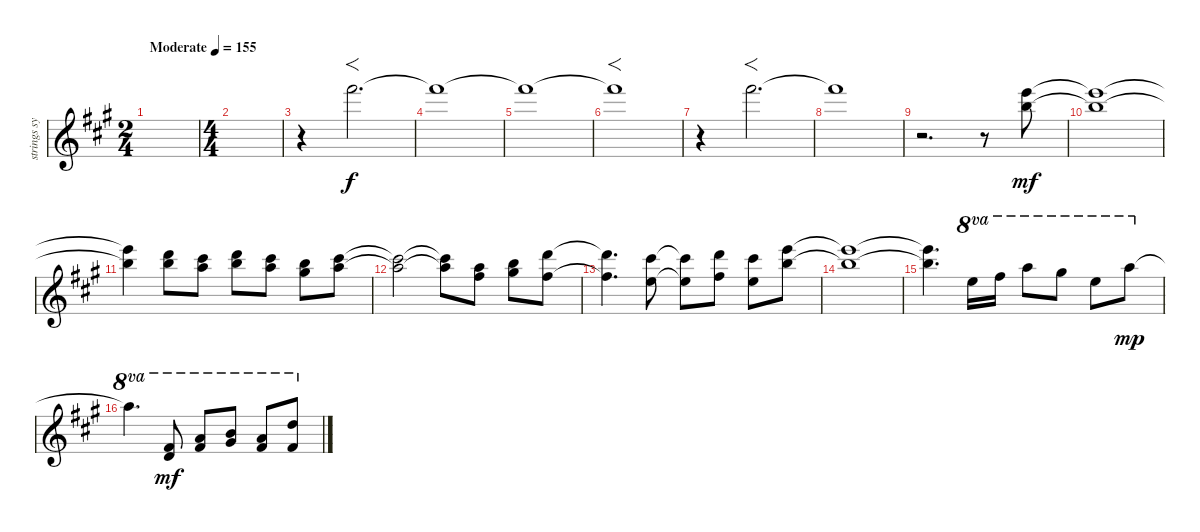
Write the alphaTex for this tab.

\track ("strings synth" "strings sy") {instrument fx3crystal}
\staff {score}
\tuning (E4 B3 G3 D3 A2 E2 B1) {hide}
\ts (2 4)
\tempo (155 "Moderate")
\clef g2
\ks a
|
\ts (4 4)
|
r.4 26.1.2{f d} |
26.1{t}.1 |
26.1{t}.1 |
26.1{t}.1{f} |
r.4 26.1.2{f d} |
26.1{t}.1 |
r.2{d} r.8 (19.1 29.2).8{dy mf} |
(19.1{t} 29.2{t}).1 |
(19.1{t} 29.2{t}).4 (22.1 24.2).8 (17.1 26.2).8 (22.1 24.2).8 (17.1 26.2).8 (19.1 21.2).8 (17.1 26.2).8 |
(17.1{t} 26.2{t}).2 (17.1{t} 26.2{t}).8 (17.1 19.2).8 (16.1 24.2).8 (22.1 19.2).8 |
(22.1{t} 19.2{t}).4{d} (12.1 26.2).8 (12.1{t} 26.2{t}).8 (22.1 19.2).8 (12.1 26.2).8 (24.1 24.2).8 |
(24.1{t} 24.2{t}).1 |
(24.1{t} 24.2{t}).4{d} 24.1.16{ot 8va} 26.1.16{ot 8va} 29.1.8{ot 8va} 28.1.8{ot 8va} 24.1.8{ot 8va} 29.1.8{ot 8va dy mp} |
29.1{t}.4{d ot 8va} (14.1 15.2).8{ot 8va dy mf} (14.1 22.2).8{ot 8va} (19.1 21.2).8{ot 8va} (17.1 19.2).8{ot 8va} (14.1 27.2).8{ot 8va}
